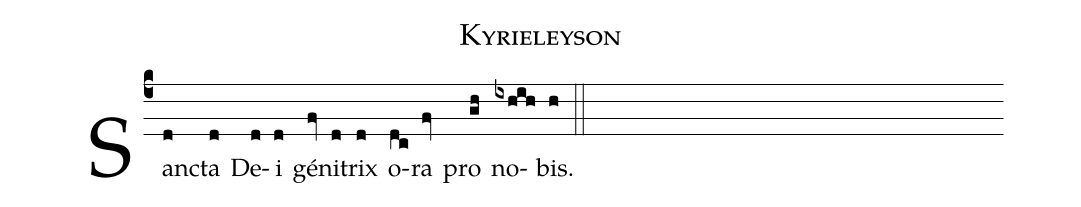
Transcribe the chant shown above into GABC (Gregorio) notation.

name: Kyrieleyson;
%%
(c4) Sanc(d)ta(d) De(d)i(d) gé(fv)ni(d)trix(d) o(dc)ra(fv) pro(gh) no(ixhih)bis.(h) (::)
